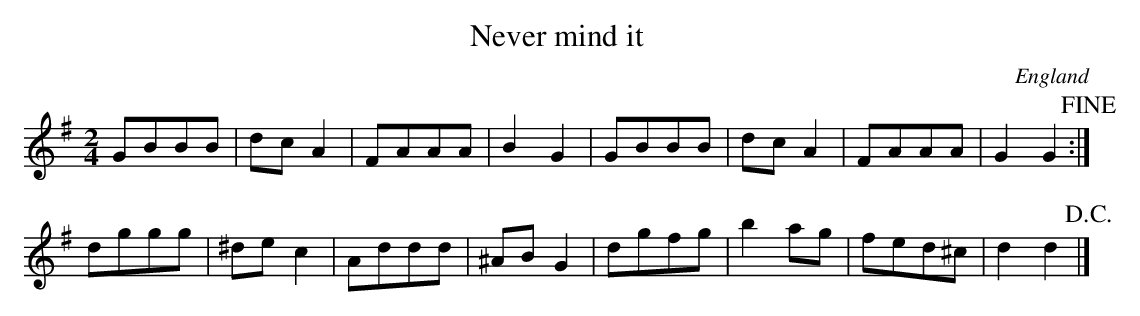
X:1
T:Never mind it
L:1/8
M:2/4
O:England
K:G
GBBB | dc A2 | FAAA | B2 G2 | \
GBBB | dc A2 | FAAA | G2 G2 !fine! :|
dggg | ^de c2 | Addd | ^AB G2 |\
dgfg | b2  ag | fed^c | d2d2 !D.C.! |]
